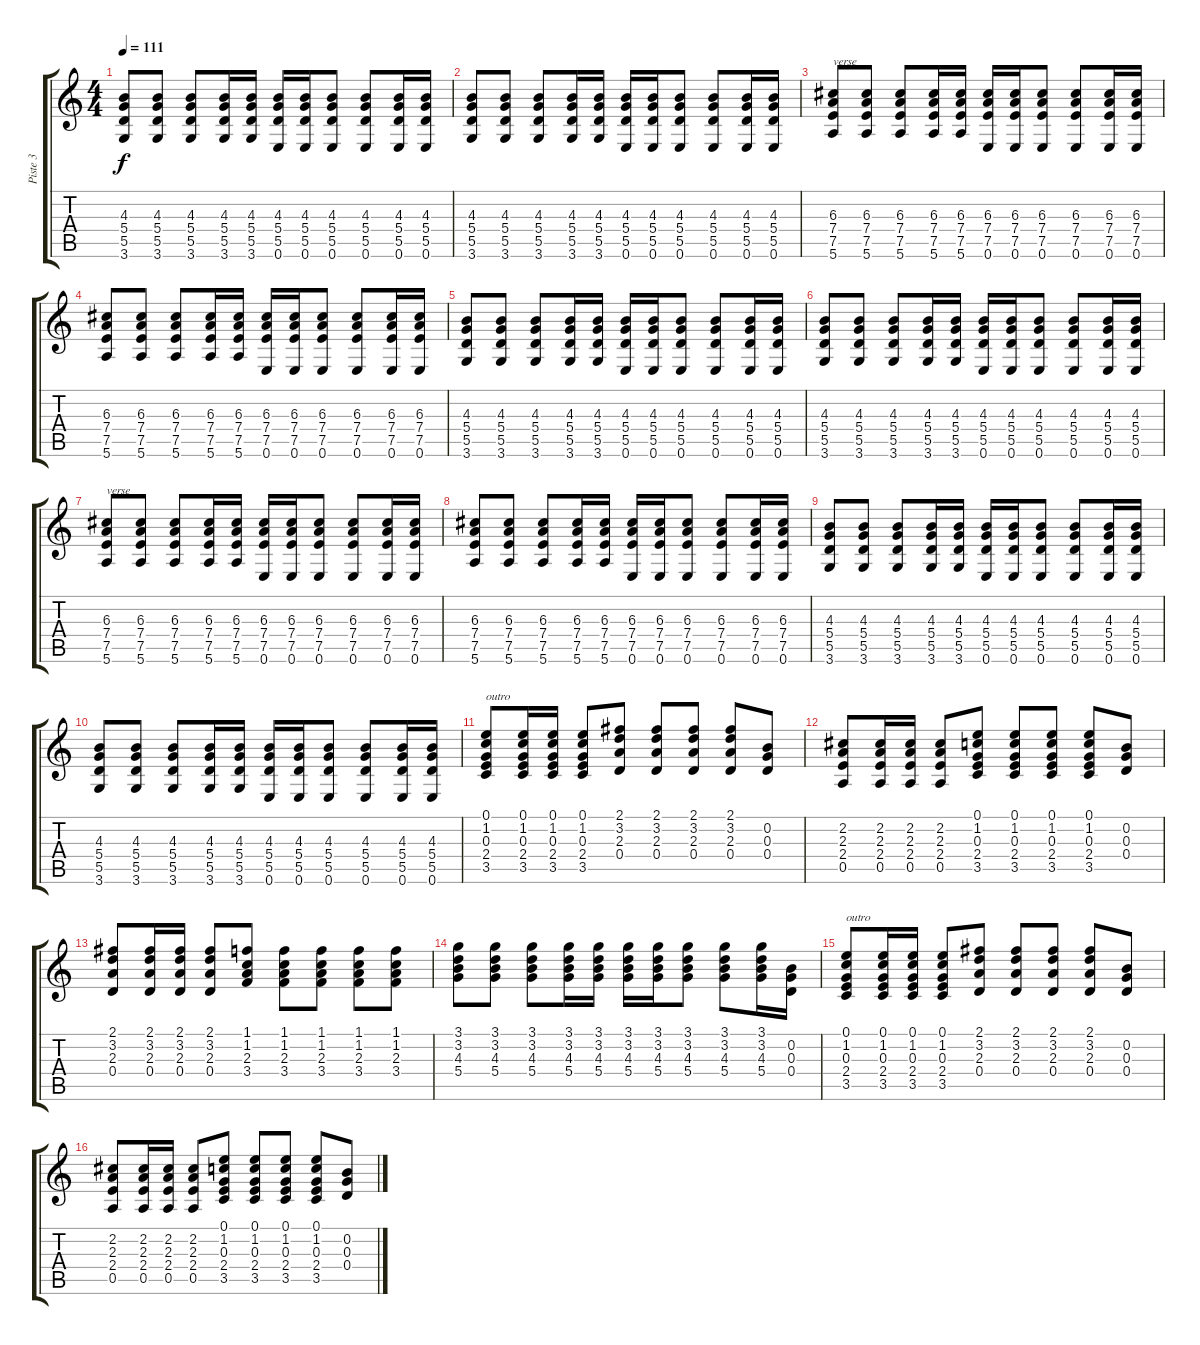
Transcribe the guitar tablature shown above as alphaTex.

\track ("Piste 3" "Piste 3") {instrument acousticguitarnylon}
\staff {score tabs}
\tuning (E4 B3 G3 D3 A2 E2) {hide}
\ts (4 4)
\tempo 111
\clef g2
\ks c
(4.3 5.4 5.5 3.6).8{dy f} (4.3 5.4 5.5 3.6).8 (4.3 5.4 5.5 3.6).8 (4.3 5.4 5.5 3.6).16 (4.3 5.4 5.5 3.6).16 (4.3 5.4 5.5 0.6).16 (4.3 5.4 5.5 0.6).16 (4.3 5.4 5.5 0.6).8 (4.3 5.4 5.5 0.6).8 (4.3 5.4 5.5 0.6).16 (4.3 5.4 5.5 0.6).16 |
(4.3 5.4 5.5 3.6).8 (4.3 5.4 5.5 3.6).8 (4.3 5.4 5.5 3.6).8 (4.3 5.4 5.5 3.6).16 (4.3 5.4 5.5 3.6).16 (4.3 5.4 5.5 0.6).16 (4.3 5.4 5.5 0.6).16 (4.3 5.4 5.5 0.6).8 (4.3 5.4 5.5 0.6).8 (4.3 5.4 5.5 0.6).16 (4.3 5.4 5.5 0.6).16 |
(6.3 7.4 7.5 5.6).8{txt "verse"} (6.3 7.4 7.5 5.6).8 (6.3 7.4 7.5 5.6).8 (6.3 7.4 7.5 5.6).16 (6.3 7.4 7.5 5.6).16 (6.3 7.4 7.5 0.6).16 (6.3 7.4 7.5 0.6).16 (6.3 7.4 7.5 0.6).8 (6.3 7.4 7.5 0.6).8 (6.3 7.4 7.5 0.6).16 (6.3 7.4 7.5 0.6).16 |
(6.3 7.4 7.5 5.6).8 (6.3 7.4 7.5 5.6).8 (6.3 7.4 7.5 5.6).8 (6.3 7.4 7.5 5.6).16 (6.3 7.4 7.5 5.6).16 (6.3 7.4 7.5 0.6).16 (6.3 7.4 7.5 0.6).16 (6.3 7.4 7.5 0.6).8 (6.3 7.4 7.5 0.6).8 (6.3 7.4 7.5 0.6).16 (6.3 7.4 7.5 0.6).16 |
(4.3 5.4 5.5 3.6).8 (4.3 5.4 5.5 3.6).8 (4.3 5.4 5.5 3.6).8 (4.3 5.4 5.5 3.6).16 (4.3 5.4 5.5 3.6).16 (4.3 5.4 5.5 0.6).16 (4.3 5.4 5.5 0.6).16 (4.3 5.4 5.5 0.6).8 (4.3 5.4 5.5 0.6).8 (4.3 5.4 5.5 0.6).16 (4.3 5.4 5.5 0.6).16 |
(4.3 5.4 5.5 3.6).8 (4.3 5.4 5.5 3.6).8 (4.3 5.4 5.5 3.6).8 (4.3 5.4 5.5 3.6).16 (4.3 5.4 5.5 3.6).16 (4.3 5.4 5.5 0.6).16 (4.3 5.4 5.5 0.6).16 (4.3 5.4 5.5 0.6).8 (4.3 5.4 5.5 0.6).8 (4.3 5.4 5.5 0.6).16 (4.3 5.4 5.5 0.6).16 |
(6.3 7.4 7.5 5.6).8{txt "verse"} (6.3 7.4 7.5 5.6).8 (6.3 7.4 7.5 5.6).8 (6.3 7.4 7.5 5.6).16 (6.3 7.4 7.5 5.6).16 (6.3 7.4 7.5 0.6).16 (6.3 7.4 7.5 0.6).16 (6.3 7.4 7.5 0.6).8 (6.3 7.4 7.5 0.6).8 (6.3 7.4 7.5 0.6).16 (6.3 7.4 7.5 0.6).16 |
(6.3 7.4 7.5 5.6).8 (6.3 7.4 7.5 5.6).8 (6.3 7.4 7.5 5.6).8 (6.3 7.4 7.5 5.6).16 (6.3 7.4 7.5 5.6).16 (6.3 7.4 7.5 0.6).16 (6.3 7.4 7.5 0.6).16 (6.3 7.4 7.5 0.6).8 (6.3 7.4 7.5 0.6).8 (6.3 7.4 7.5 0.6).16 (6.3 7.4 7.5 0.6).16 |
(4.3 5.4 5.5 3.6).8 (4.3 5.4 5.5 3.6).8 (4.3 5.4 5.5 3.6).8 (4.3 5.4 5.5 3.6).16 (4.3 5.4 5.5 3.6).16 (4.3 5.4 5.5 0.6).16 (4.3 5.4 5.5 0.6).16 (4.3 5.4 5.5 0.6).8 (4.3 5.4 5.5 0.6).8 (4.3 5.4 5.5 0.6).16 (4.3 5.4 5.5 0.6).16 |
(4.3 5.4 5.5 3.6).8 (4.3 5.4 5.5 3.6).8 (4.3 5.4 5.5 3.6).8 (4.3 5.4 5.5 3.6).16 (4.3 5.4 5.5 3.6).16 (4.3 5.4 5.5 0.6).16 (4.3 5.4 5.5 0.6).16 (4.3 5.4 5.5 0.6).8 (4.3 5.4 5.5 0.6).8 (4.3 5.4 5.5 0.6).16 (4.3 5.4 5.5 0.6).16 |
(0.1 1.2 0.3 2.4 3.5).8{txt "outro"} (0.1 1.2 0.3 2.4 3.5).16 (0.1 1.2 0.3 2.4 3.5).16 (0.1 1.2 0.3 2.4 3.5).8 (2.1 3.2 2.3 0.4).8 (2.1 3.2 2.3 0.4).8 (2.1 3.2 2.3 0.4).8 (2.1 3.2 2.3 0.4).8 (0.2 0.3 0.4).8 |
(2.2 2.3 2.4 0.5).8 (2.2 2.3 2.4 0.5).16 (2.2 2.3 2.4 0.5).16 (2.2 2.3 2.4 0.5).8 (0.1 1.2 0.3 2.4 3.5).8 (0.1 1.2 0.3 2.4 3.5).8 (0.1 1.2 0.3 2.4 3.5).8 (0.1 1.2 0.3 2.4 3.5).8 (0.2 0.3 0.4).8 |
(2.1 3.2 2.3 0.4).8 (2.1 3.2 2.3 0.4).16 (2.1 3.2 2.3 0.4).16 (2.1 3.2 2.3 0.4).8 (1.1 1.2 2.3 3.4).8 (1.1 1.2 2.3 3.4).8 (1.1 1.2 2.3 3.4).8 (1.1 1.2 2.3 3.4).8 (1.1 1.2 2.3 3.4).8 |
(3.1 3.2 4.3 5.4).8 (3.1 3.2 4.3 5.4).8 (3.1 3.2 4.3 5.4).8 (3.1 3.2 4.3 5.4).16 (3.1 3.2 4.3 5.4).16 (3.1 3.2 4.3 5.4).16 (3.1 3.2 4.3 5.4).16 (3.1 3.2 4.3 5.4).8 (3.1 3.2 4.3 5.4).8 (3.1 3.2 4.3 5.4).16 (0.2 0.3 0.4).16 |
(0.1 1.2 0.3 2.4 3.5).8{txt "outro"} (0.1 1.2 0.3 2.4 3.5).16 (0.1 1.2 0.3 2.4 3.5).16 (0.1 1.2 0.3 2.4 3.5).8 (2.1 3.2 2.3 0.4).8 (2.1 3.2 2.3 0.4).8 (2.1 3.2 2.3 0.4).8 (2.1 3.2 2.3 0.4).8 (0.2 0.3 0.4).8 |
(2.2 2.3 2.4 0.5).8 (2.2 2.3 2.4 0.5).16 (2.2 2.3 2.4 0.5).16 (2.2 2.3 2.4 0.5).8 (0.1 1.2 0.3 2.4 3.5).8 (0.1 1.2 0.3 2.4 3.5).8 (0.1 1.2 0.3 2.4 3.5).8 (0.1 1.2 0.3 2.4 3.5).8 (0.2 0.3 0.4).8
